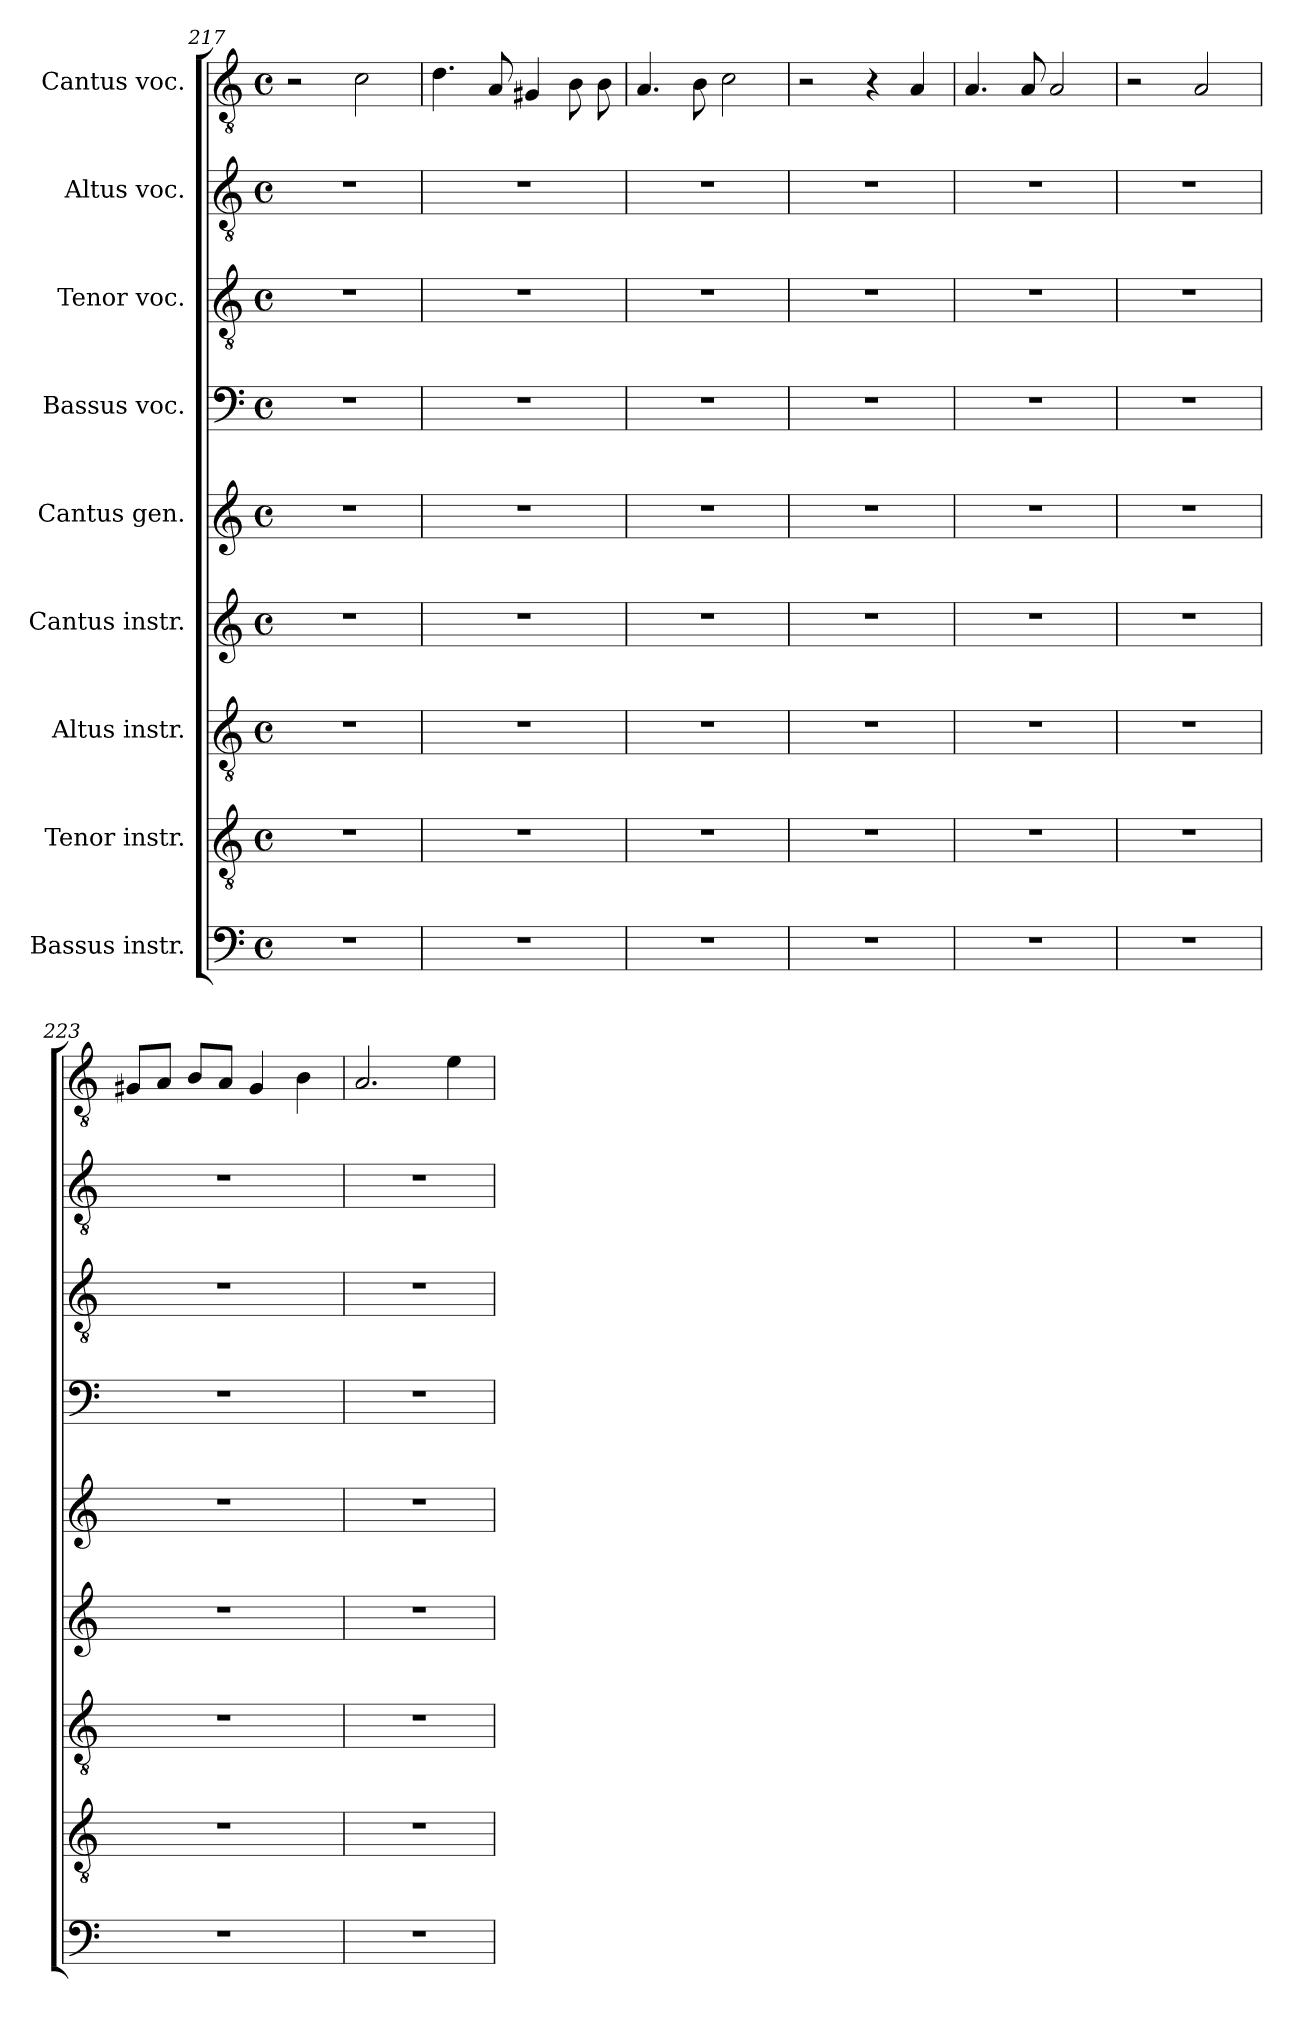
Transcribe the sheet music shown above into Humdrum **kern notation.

**kern	**kern	**kern	**kern	**kern	**kern	**kern	**kern	**kern
*part9	*part8	*part7	*part6	*part5	*part4	*part3	*part2	*part1
*staff9	*staff8	*staff7	*staff6	*staff5	*staff4	*staff3	*staff2	*staff1
*I"Bassus instr.	*I"Tenor instr.	*I"Altus instr.	*I"Cantus instr.	*I"Cantus gen.	*I"Bassus voc.	*I"Tenor voc.	*I"Altus voc.	*I"Cantus voc.
*clefF4	*clefGv2	*clefGv2	*clefG2	*clefG2	*clefF4	*clefGv2	*clefGv2	*clefGv2
*k[]	*k[]	*k[]	*k[]	*k[]	*k[]	*k[]	*k[]	*k[]
*C:	*C:	*C:	*C:	*C:	*C:	*C:	*C:	*C:
*M4/4	*M4/4	*M4/4	*M4/4	*M4/4	*M4/4	*M4/4	*M4/4	*M4/4
*met(c)	*met(c)	*met(c)	*met(c)	*met(c)	*met(c)	*met(c)	*met(c)	*met(c)
=217	=217	=217	=217	=217	=217	=217	=217	=217
1r	1r	1r	1r	1r	1r	1r	1r	2r
.	.	.	.	.	.	.	.	2c\
=218	=218	=218	=218	=218	=218	=218	=218	=218
1r	1r	1r	1r	1r	1r	1r	1r	4.d\
.	.	.	.	.	.	.	.	8A/
.	.	.	.	.	.	.	.	4G#X/
.	.	.	.	.	.	.	.	8B\
.	.	.	.	.	.	.	.	8B\
!!LO:LB:g=z
=219	=219	=219	=219	=219	=219	=219	=219	=219
1r	1r	1r	1r	1r	1r	1r	1r	4.A/
.	.	.	.	.	.	.	.	8B\
.	.	.	.	.	.	.	.	2c\
=220	=220	=220	=220	=220	=220	=220	=220	=220
1r	1r	1r	1r	1r	1r	1r	1r	2r
.	.	.	.	.	.	.	.	4r
.	.	.	.	.	.	.	.	4A/
=221	=221	=221	=221	=221	=221	=221	=221	=221
1r	1r	1r	1r	1r	1r	1r	1r	4.A/
.	.	.	.	.	.	.	.	8A/
.	.	.	.	.	.	.	.	2A/
=222	=222	=222	=222	=222	=222	=222	=222	=222
1r	1r	1r	1r	1r	1r	1r	1r	2r
.	.	.	.	.	.	.	.	2A/
=223	=223	=223	=223	=223	=223	=223	=223	=223
1r	1r	1r	1r	1r	1r	1r	1r	8G#X/L
.	.	.	.	.	.	.	.	8A/J
.	.	.	.	.	.	.	.	8B/L
.	.	.	.	.	.	.	.	8A/J
.	.	.	.	.	.	.	.	4G#/
.	.	.	.	.	.	.	.	4B\
=224	=224	=224	=224	=224	=224	=224	=224	=224
1r	1r	1r	1r	1r	1r	1r	1r	2.A/
.	.	.	.	.	.	.	.	4e\
=	=	=	=	=	=	=	=	=
*-	*-	*-	*-	*-	*-	*-	*-	*-
